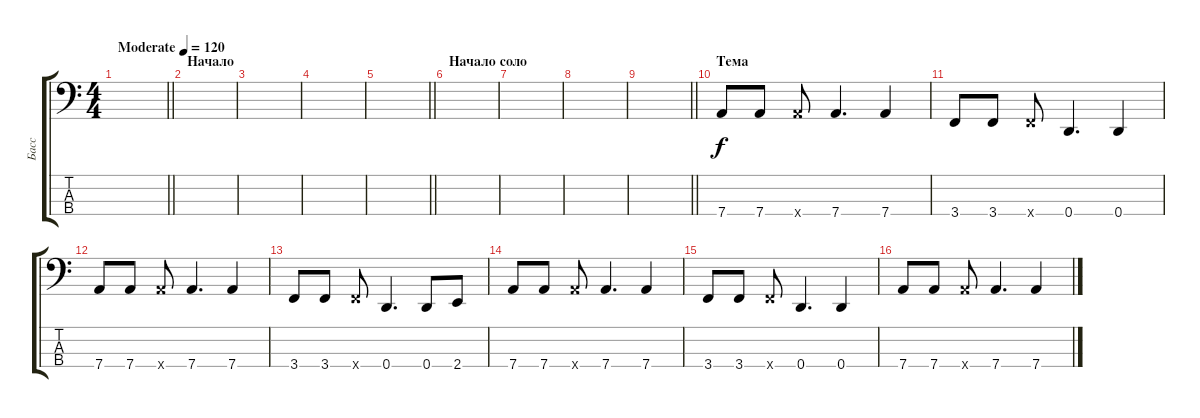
\track ("Басс" "Басс") {instrument electricbassfinger}
\staff {score tabs}
\tuning (G2 D2 A1 D1) {hide}
\ts (4 4)
\tempo (120 "Moderate")
\clef f4
\barLineRight lightlight
\ks c
|
\section ("" "Начало")
|
|
|
\barLineRight lightlight
|
\section ("" "Начало соло")
|
|
|
\barLineRight lightlight
|
\section ("" "Тема")
7.4.8 7.4.8 7.4{x}.8 7.4.4{d} 7.4.4 |
3.4.8 3.4.8 3.4{x}.8 0.4.4{d} 0.4.4 |
7.4.8 7.4.8 7.4{x}.8 7.4.4{d} 7.4.4 |
3.4.8 3.4.8 3.4{x}.8 0.4.4{d} 0.4.8 2.4.8 |
7.4.8 7.4.8 7.4{x}.8 7.4.4{d} 7.4.4 |
3.4.8 3.4.8 3.4{x}.8 0.4.4{d} 0.4.4 |
7.4.8 7.4.8 7.4{x}.8 7.4.4{d} 7.4.4
